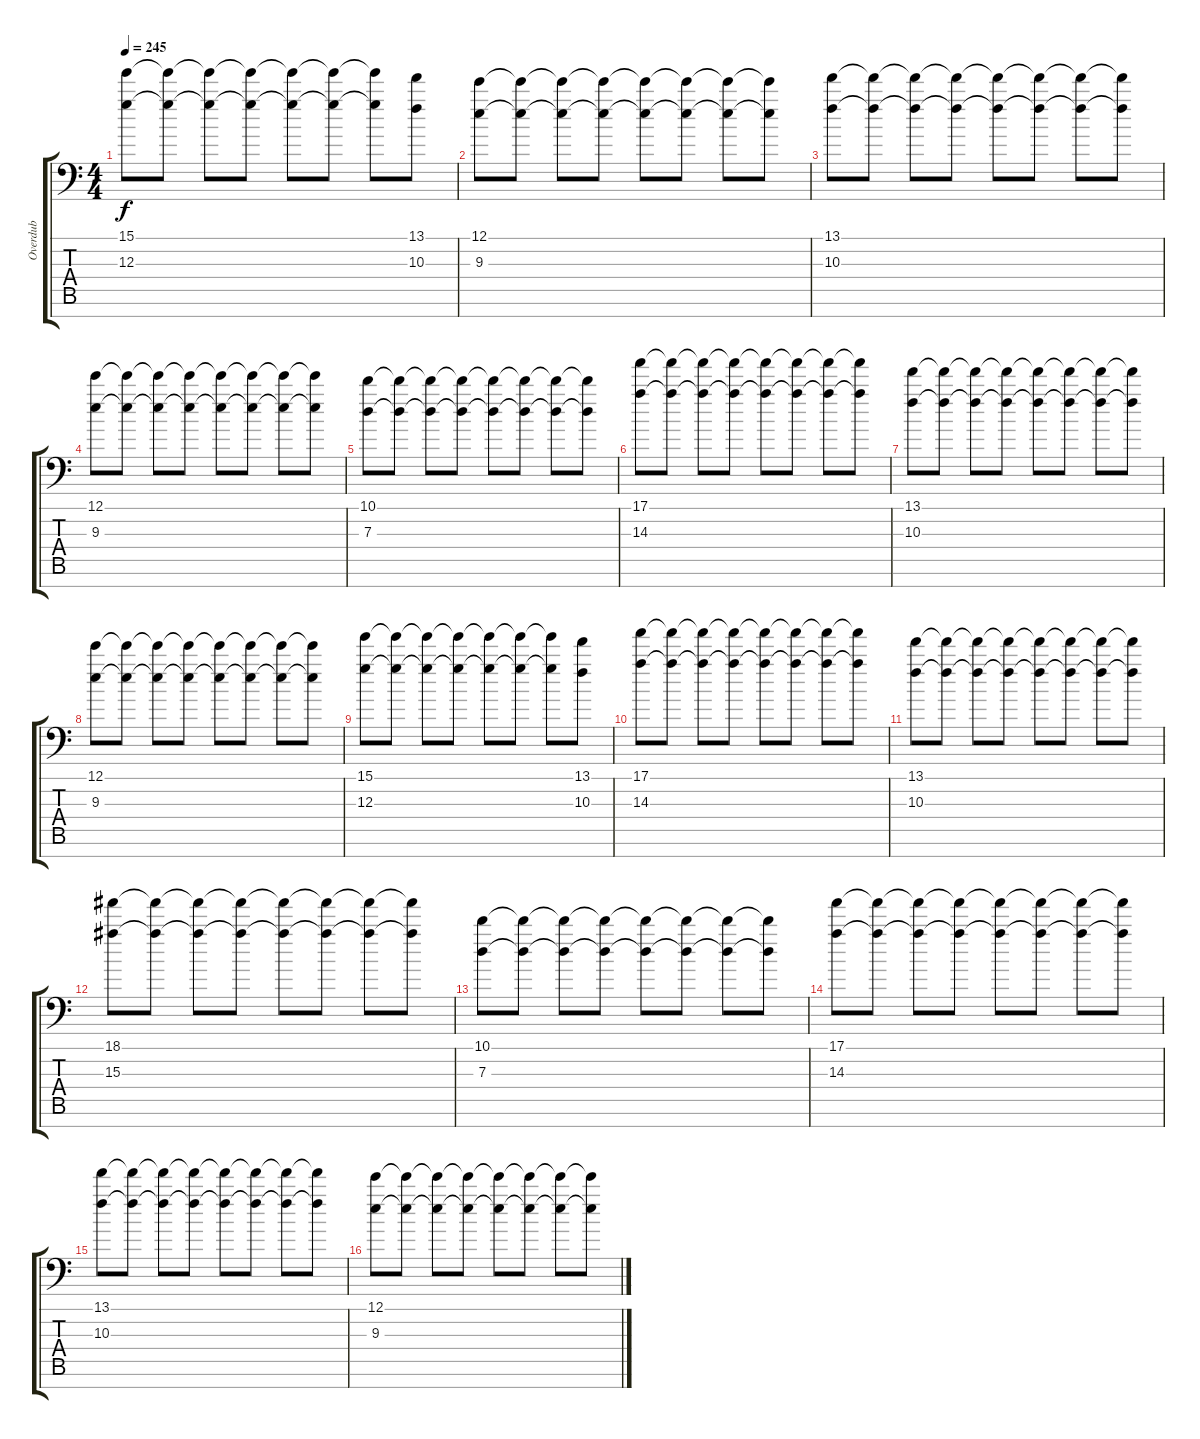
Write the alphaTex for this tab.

\track ("Overdub" "Overdub") {instrument distortionguitar}
\staff {score tabs}
\tuning (E4 B3 G3 D3 A2 E2 A1) {hide}
\ts (4 4)
\tempo 245
\clef f4
\ks c
(15.1 12.3).8{dy f} (15.1{t} 12.3{t}).8 (15.1{t} 12.3{t}).8 (15.1{t} 12.3{t}).8 (15.1{t} 12.3{t}).8 (15.1{t} 12.3{t}).8 (15.1{t} 12.3{t}).8 (13.1 10.3).8 |
(12.1 9.3).8 (12.1{t} 9.3{t}).8 (12.1{t} 9.3{t}).8 (12.1{t} 9.3{t}).8 (12.1{t} 9.3{t}).8 (12.1{t} 9.3{t}).8 (12.1{t} 9.3{t}).8 (12.1{t} 9.3{t}).8 |
(13.1 10.3).8 (13.1{t} 10.3{t}).8 (13.1{t} 10.3{t}).8 (13.1{t} 10.3{t}).8 (13.1{t} 10.3{t}).8 (13.1{t} 10.3{t}).8 (13.1{t} 10.3{t}).8 (13.1{t} 10.3{t}).8 |
(12.1 9.3).8 (12.1{t} 9.3{t}).8 (12.1{t} 9.3{t}).8 (12.1{t} 9.3{t}).8 (12.1{t} 9.3{t}).8 (12.1{t} 9.3{t}).8 (12.1{t} 9.3{t}).8 (12.1{t} 9.3{t}).8 |
(10.1 7.3).8 (10.1{t} 7.3{t}).8 (10.1{t} 7.3{t}).8 (10.1{t} 7.3{t}).8 (10.1{t} 7.3{t}).8 (10.1{t} 7.3{t}).8 (10.1{t} 7.3{t}).8 (10.1{t} 7.3{t}).8 |
(17.1 14.3).8 (17.1{t} 14.3{t}).8 (17.1{t} 14.3{t}).8 (17.1{t} 14.3{t}).8 (17.1{t} 14.3{t}).8 (17.1{t} 14.3{t}).8 (17.1{t} 14.3{t}).8 (17.1{t} 14.3{t}).8 |
(13.1 10.3).8 (13.1{t} 10.3{t}).8 (13.1{t} 10.3{t}).8 (13.1{t} 10.3{t}).8 (13.1{t} 10.3{t}).8 (13.1{t} 10.3{t}).8 (13.1{t} 10.3{t}).8 (13.1{t} 10.3{t}).8 |
(12.1 9.3).8 (12.1{t} 9.3{t}).8 (12.1{t} 9.3{t}).8 (12.1{t} 9.3{t}).8 (12.1{t} 9.3{t}).8 (12.1{t} 9.3{t}).8 (12.1{t} 9.3{t}).8 (12.1{t} 9.3{t}).8 |
(15.1 12.3).8 (15.1{t} 12.3{t}).8 (15.1{t} 12.3{t}).8 (15.1{t} 12.3{t}).8 (15.1{t} 12.3{t}).8 (15.1{t} 12.3{t}).8 (15.1{t} 12.3{t}).8 (13.1 10.3).8 |
(17.1 14.3).8 (17.1{t} 14.3{t}).8 (17.1{t} 14.3{t}).8 (17.1{t} 14.3{t}).8 (17.1{t} 14.3{t}).8 (17.1{t} 14.3{t}).8 (17.1{t} 14.3{t}).8 (17.1{t} 14.3{t}).8 |
(13.1 10.3).8 (13.1{t} 10.3{t}).8 (13.1{t} 10.3{t}).8 (13.1{t} 10.3{t}).8 (13.1{t} 10.3{t}).8 (13.1{t} 10.3{t}).8 (13.1{t} 10.3{t}).8 (13.1{t} 10.3{t}).8 |
(18.1 15.3).8 (18.1{t} 15.3{t}).8 (18.1{t} 15.3{t}).8 (18.1{t} 15.3{t}).8 (18.1{t} 15.3{t}).8 (18.1{t} 15.3{t}).8 (18.1{t} 15.3{t}).8 (18.1{t} 15.3{t}).8 |
(10.1 7.3).8 (10.1{t} 7.3{t}).8 (10.1{t} 7.3{t}).8 (10.1{t} 7.3{t}).8 (10.1{t} 7.3{t}).8 (10.1{t} 7.3{t}).8 (10.1{t} 7.3{t}).8 (10.1{t} 7.3{t}).8 |
(17.1 14.3).8 (17.1{t} 14.3{t}).8 (17.1{t} 14.3{t}).8 (17.1{t} 14.3{t}).8 (17.1{t} 14.3{t}).8 (17.1{t} 14.3{t}).8 (17.1{t} 14.3{t}).8 (17.1{t} 14.3{t}).8 |
(13.1 10.3).8 (13.1{t} 10.3{t}).8 (13.1{t} 10.3{t}).8 (13.1{t} 10.3{t}).8 (13.1{t} 10.3{t}).8 (13.1{t} 10.3{t}).8 (13.1{t} 10.3{t}).8 (13.1{t} 10.3{t}).8 |
(12.1 9.3).8 (12.1{t} 9.3{t}).8 (12.1{t} 9.3{t}).8 (12.1{t} 9.3{t}).8 (12.1{t} 9.3{t}).8 (12.1{t} 9.3{t}).8 (12.1{t} 9.3{t}).8 (12.1{t} 9.3{t}).8
